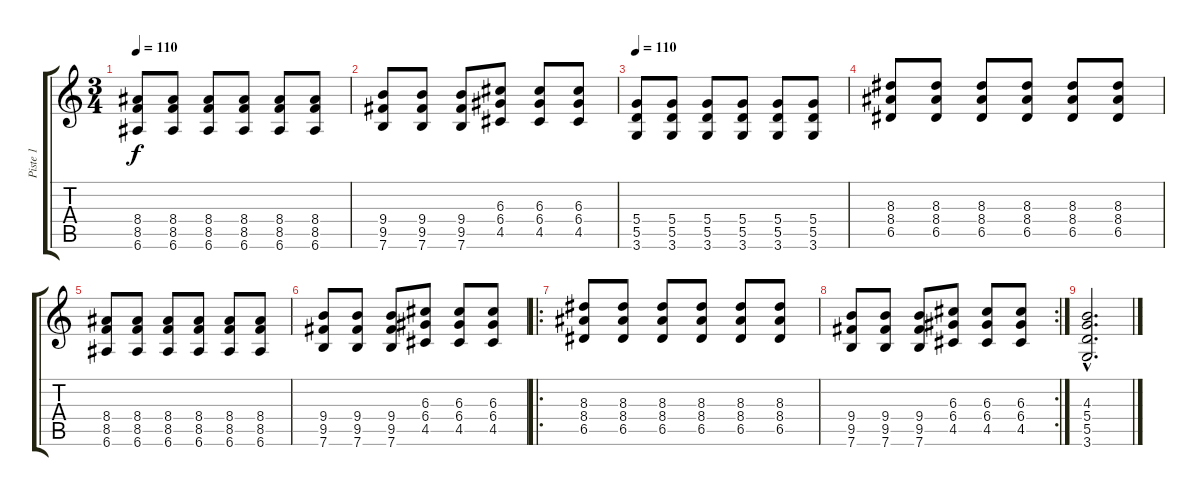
\track ("Piste 1" "Piste 1") {instrument electricguitarclean}
\staff {score tabs}
\tuning (E4 B3 G3 D3 A2 E2) {hide}
\ts (3 4)
\tempo 110
\clef g2
\ks c
(8.4 8.5 6.6).8{dy f} (8.4 8.5 6.6).8 (8.4 8.5 6.6).8 (8.4 8.5 6.6).8 (8.4 8.5 6.6).8 (8.4 8.5 6.6).8 |
(9.4 9.5 7.6).8 (9.4 9.5 7.6).8 (9.4 9.5 7.6).8 (6.3 6.4 4.5).8 (6.3 6.4 4.5).8 (6.3 6.4 4.5).8 |
\tempo 110
(5.4 5.5 3.6).8 (5.4 5.5 3.6).8 (5.4 5.5 3.6).8 (5.4 5.5 3.6).8 (5.4 5.5 3.6).8 (5.4 5.5 3.6).8 |
(8.3 8.4 6.5).8 (8.3 8.4 6.5).8 (8.3 8.4 6.5).8 (8.3 8.4 6.5).8 (8.3 8.4 6.5).8 (8.3 8.4 6.5).8 |
(8.4 8.5 6.6).8 (8.4 8.5 6.6).8 (8.4 8.5 6.6).8 (8.4 8.5 6.6).8 (8.4 8.5 6.6).8 (8.4 8.5 6.6).8 |
(9.4 9.5 7.6).8 (9.4 9.5 7.6).8 (9.4 9.5 7.6).8 (6.3 6.4 4.5).8 (6.3 6.4 4.5).8 (6.3 6.4 4.5).8 |
\ro
(8.3 8.4 6.5).8 (8.3 8.4 6.5).8 (8.3 8.4 6.5).8 (8.3 8.4 6.5).8 (8.3 8.4 6.5).8 (8.3 8.4 6.5).8 |
\rc 2
(9.4 9.5 7.6).8 (9.4 9.5 7.6).8 (9.4 9.5 7.6).8 (6.3 6.4 4.5).8 (6.3 6.4 4.5).8 (6.3 6.4 4.5).8 |
(4.3{hac} 5.4{hac} 5.5{hac} 3.6{hac}).2{d}
